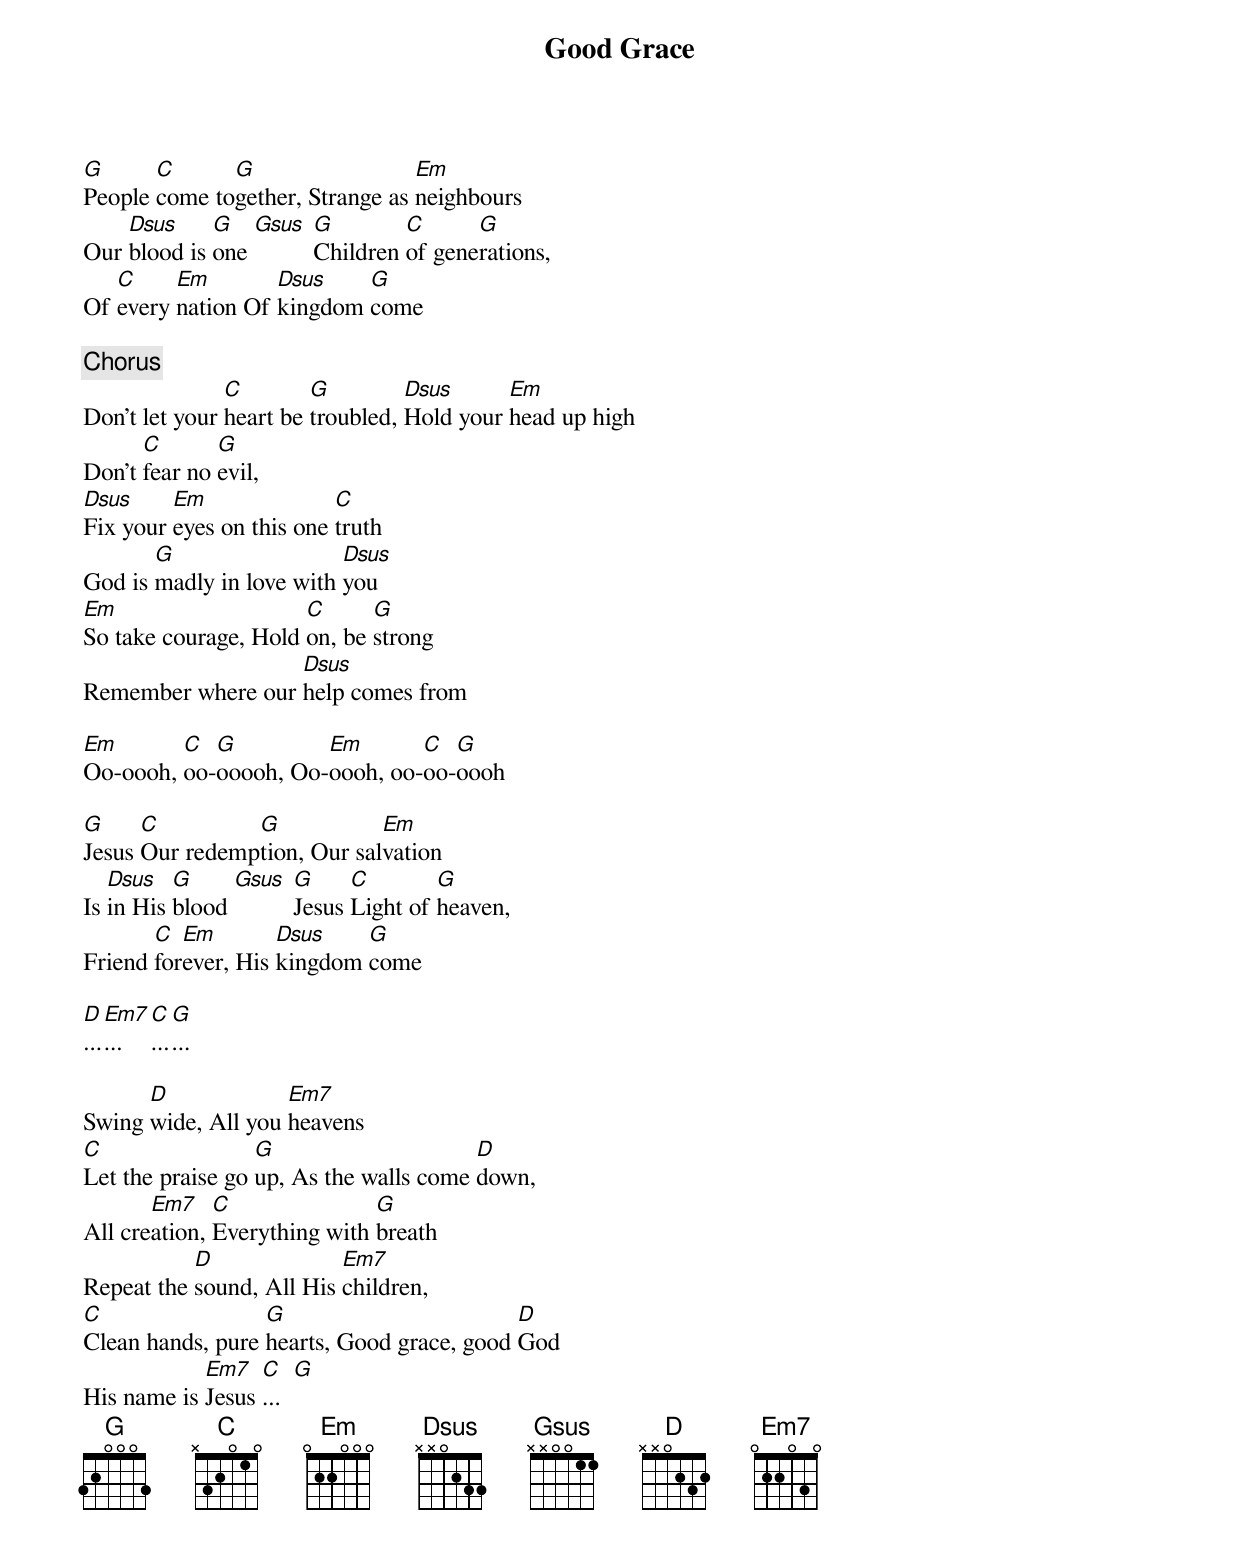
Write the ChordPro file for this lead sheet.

{Title: Good Grace}
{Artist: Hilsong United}

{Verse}
[G]People [C]come to[G]gether, Strange as [Em]neighbours
Our [Dsus]blood is [G]one [Gsus] [G]Children [C]of gene[G]rations,
Of [C]every [Em]nation Of [Dsus]kingdom [G]come

{Chorus}
Don't let your [C]heart be [G]troubled, [Dsus]Hold your [Em]head up high
Don't [C]fear no [G]evil,
[Dsus]Fix your [Em]eyes on this one [C]truth
God is [G]madly in love with [Dsus]you
[Em]So take courage, Hold [C]on, be [G]strong
Remember where our [Dsus]help comes from

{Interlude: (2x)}
[Em]Oo-oooh, [C]oo-[G]ooooh, Oo-[Em]oooh, oo-[C]oo-[G]oooh

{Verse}
[G]Jesus [C]Our redemp[G]tion, Our sal[Em]vation
Is [Dsus]in His [G]blood [Gsus] [G]Jesus [C]Light of [G]heaven,
Friend [C]for[Em]ever, His [Dsus]kingdom [G]come

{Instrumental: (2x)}
[D]...[Em7]...[C]...[G]...

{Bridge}
Swing [D]wide, All you [Em7]heavens
[C]Let the praise go [G]up, As the walls come [D]down,
All cre[Em7]ation, [C]Everything with [G]breath
Repeat the [D]sound, All His [Em7]children,
[C]Clean hands, pure [G]hearts, Good grace, good [D]God
His name is [Em7]Jesus [C]...  [G]
